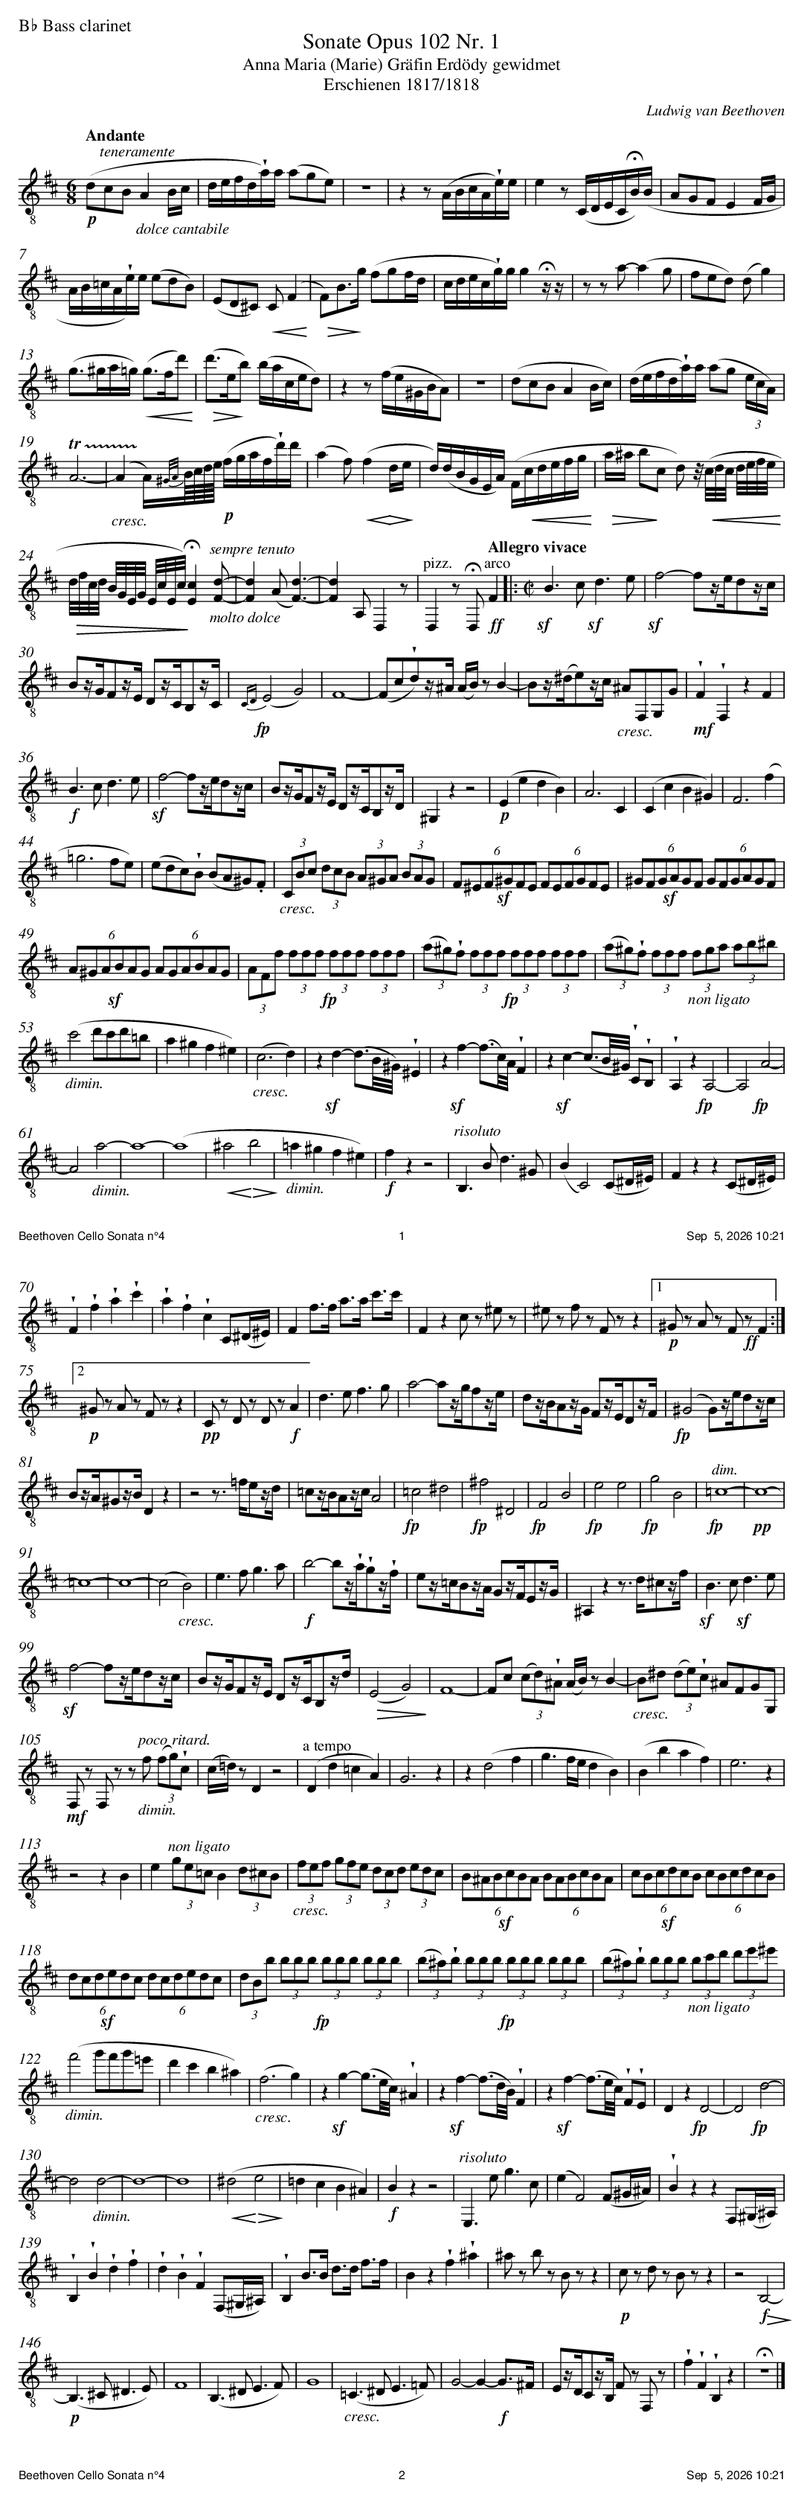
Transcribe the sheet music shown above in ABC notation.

X:1
%%text B\002 Bass clarinet
T:Sonate Opus 102 Nr. 1
T:Anna Maria (Marie) Gräfin Erdödy gewidmet
T:Erschienen 1817/1818
C:Ludwig van Beethoven
M:6/8
L:1/8
K:Bm clef=treble_8
[Q:"Andante"]
!p! (D"^teneramente"CB, "_dolce cantabile"A,2 B,/2C/2 | D/2E/2F/2D/2!wedge!A/2)A/2 (AGE) | Z | z2 z (A,/2B,/2C/2A,/2!wedge!E/2)E/2 | E2 z (C,/2D,/2E,/2C,/2!fermata!B,/2)(B,/2 | A,G,F, E,2 F,/2G,/2 |
A,/2B,/2=C/2A,/2!wedge!E/2)E/2 (EDB,) | (E,D,^C,)!<(! C, (F,2 !<)!|!>(! F,)B,>!>)!G (FGF/2D/2 | C/2D/2E/2C/2!wedge!G/2)G/2 G2 !fermata!z/2 z/2 | z z A- (A2 G | FED) (D G2) |
(G>^GA/2=G/2) !<(!(G>Fd) !<)!|!>(!(d>E!>)!B) (B/2A/2C/2E/2D) | z2 z (F/2E/2^G,/2B,/2A,) | Z | (DCB, A,2 B,/2C/2) | (D/2E/2F/2D/2!wedge!A/2)A/2 (AG (3E/2C/2A,/2) |
!trill!!trill(!A,6- | ("_cresc."A,2 !trill)!A,/2){^G,/2A,/2}B,/8C/8D/8E/8!p! (F/2G/2A/2F/2!wedge!d/2)d/2 | (A2 F) !<(!(F2!<)!!>(! D/2!>)!E/2 | D/2)(D/2B,/2G,/2E,/2A,/2) (F,/2!<(!C/2D/2E/2F/2G/2 !<)!|!>(!A/2^A/2 B!>)!C D) z/4 !<(!(C/4D/4C/4 D/4E/4F/4E/4 !<)!|
!>(!D/4F/4C/4D/4 B,/4G,/4E,/4G,/4 E,/4C/4E,/4C/4) !>)!!fermata![E,C]2 "^sempre tenuto""_molto dolce"[F,D]- | [F,D]2 (A, [F,D]3-) | [F,D]2 A,, D,,2 z | "^$1pizz."D,,2 z !fermata!D,, [Q:"Allegro vivace"]!ff! "^$1arco"F,2 |:[M:C|] !sf!B,3 C !sf!D3 E | !sf!F4- Fz/2E/2Dz/2C/2 |
B,z/2G,/2F,z/2E,/2 D,z/2C,/2B,,z/2C,/2 | !fp!{C,D,}(E,4 G,4) | F,8- | (F,C!wedge!D)z/2^A,/2 (A,/2B,/2) z B,2- | B,z/2(^D/2E)z/2C/2 "_cresc."^A,F,,G,,G, |!mf!!wedge!F,2 !wedge!F,,2 z2 F,2 |
!f!B,3 C D3 E | !sf!F4- Fz/2E/2Dz/2C/2 | B,z/2G,/2F,z/2E,/2 D,z/2C,/2B,,z/2D,/2 | ^G,,2 z2 z4 | !p!(E,2 E2 D2 B,2) | A,6 C,2 | (C,2 C2 B,2 ^G,2) | F,6 (F2 |
=G6 FE) | (EDC)!wedge!B, (B,A,^G,).F, | "_cresc."(3C,B,C (3DCB, (3A,^G,A, (3B,A,G, | (6:4:6F,^E,F,!sf!^G,F,E, (6:4:6F,E,F,G,F,E, | (6:4:6^G,F,G,!sf!A,G,F, (6:4:6G,F,G,A,G,F, |
(6:4:6A,^G,A,!sf!B,A,G, (6:4:6A,G,A,B,A,G, | (3A,F,F (3FFF (3!fp!FFF (3FFF | (3(A^G)!wedge!F (3FFF (3!fp!FFF (3FFF | (3(A^G)!wedge!F (3FFF "_non ligato"(3FGA (3AB^B |
"_dimin."(c4 dcd=B | A2 ^G2 F2 ^E2) | "_cresc."(C6 D2) | z2 !sf!D2- (D3/2B,/4^G,/4) !wedge!^E,2 | z2 !sf!F2- (F3/2C/4)A,/4 !wedge!F,2 | z2 !sf!C2- (C3/2B,/4^G,/4) !wedge!C,!wedge!B,, | !wedge!A,,2 z2 !fp!A,,4- | A,,4 !fp!A,4- |
A,4 "_dimin."A4- | A8- | (A8 |!<(!^A4!<)!!>(! B4 !>)!| "_dimin."=A2 ^G2 F2 ^E2) |!f! F2 z2 z4 | "^risoluto"B,,3 B, D3 ^G, | (B,2 C,4) (C,^D,/2^E,/2) | F,2 z2 z2 (C,^D,/2^E,/2) |
!wedge!F,2 !wedge!F2 !wedge!A2 !wedge!c2 | !wedge!A2 !wedge!F2 !wedge!C2 C,(^D,/2^E,/2) | F,2 F>F A>A c>c | F,2 z2 C z ^E z | ^E z F z F, z z2 | [1!p! ^G, z A, z F,!ff! z F,2 :|
 [2!p! ^G, z A, z F, z z2 |!pp! C, z D, z D, z!f! A,2 | D3 E F3 G | A4- Az/2G/2Fz/2E/2 | Dz/2B,/2A,z/2G,/2 F,z/2E,/2D,z/2F,/2 | (!fp!^G,4 G,)z/2E/2Dz/2C/2 |
B,z/2A,/2^G,z/2B,/2 D,2 z2 | z4 z3/2 =F/2Ez/2D/2 | =Cz/2B,/2A,z/2C/2 A,4 | !fp!=C4 ^D4 | !fp!^F4 ^D,4 | !fp!F,4 B,4 | !fp!E4 E4 | !fp!G4 B,4 | !fp!"^dim."=C8- |!pp! C8- |
=C8- | C8- | (C4 "_cresc."B,4) | E3 F G3 A |!f!B4- Bz/2!wedge!A/2!wedge!Gz/2!wedge!F/2 | Ez/2=C/2B,z/2A,/2 G,z/2F,/2E,z/2G,/2 | ^A,,2 z2 z3/2 D/2^Cz/2F/2 | !sf!B,3 C !sf!D3 E |
!sf!F4- Fz/2E/2Dz/2C/2 | B,z/2G,/2F,z/2E,/2 D,z/2C,/2B,,z/2D/2 |!>(! (E,4 G,4) !>)!| F,8- | F,C (3(CD)!wedge!^A, (A,/2B,/2) z B,2- | "_cresc."B,^D (3(DE)!wedge!C ^A,F,G,G,, |
!mf! F,, z F,, z z "^poco ritard.""_dimin."F (3(FG)!wedge!C | (C/2=D/2) z D,2 z4 | "^$1a tempo"(D,2 D2 =C2 A,2) | G,6 z2 | z2 (D4 F2 | G3 F/2E/2 D2 B,2) | (B,2 B2 A2 F2) | E6 z2 |
z4 z2 B,2 | E2 "^non ligato"(3GE=C B,2 (3D^CB, | "_cresc."(3FEF (3GFE (3DCD (3EDC | (6:4:6B,^A,B,!sf!CB,A, (6:4:6B,A,B,CB,A, | (6:4:6CB,C!sf!DCB, (6:4:6CB,CDCB, |
(6:4:6DCD!sf!EDC (6:4:6DCDEDC | (3DB,B (3BBB (3!fp!BBB (3BBB | (3(B^A)!wedge!B (3BBB (3!fp!BBB (3BBB | (3(B^A)!wedge!B (3BBB  "_non ligato"(3Bcd (3de^e |
("_dimin."f4 gfg=e | d2 c2 B2 ^A2) | "_cresc."(F6 G2) | z2 !sf!G2- (G3/2E/4C/4) !wedge!^A,2 | z2 !sf!F2- (F3/2D/4B,/4) !wedge!F,2 | z2 !sf!F2- (F3/2E/4C/4) !wedge!F,!wedge!E, | D,2 z2 !fp!D,4- | D,4 !fp!D4- |
D4 "_dimin."D4- | D8- | D8 | (!<(!^D4 !<)!!>(!E4 !>)!| =D2 C2 B,2 ^A,2) | !f!B,2 z2 z4 | "^risoluto"E,,3 E G3 C | (E2 F,4) (F,^G,/2^A,/2) | !wedge!B,2 z2 z2 F,,(^G,,/2^A,,/2) |
!wedge!B,,2 !wedge!B,2 !wedge!D2 !wedge!F2 | !wedge!D2 !wedge!B,2 !wedge!F,2 (F,,^G,,/2^A,,/2) | !wedge!B,,2 B,>B, D>D F>F | B,2 z2 !wedge!F2 !wedge!^A2 | ^A z B z B, z z2 |!p! C z D z B, z z2 | z4 !f!!>(!B,,4- !>)!|
!p!(B,,3 ^C, ^D,3 E,) | F,8 | (B,,3 ^D, E,3 F,) | G,8 | "_cresc."(=C,3 ^D, E,3 =F,) | G,4- G,2- !f!G,>^F, | E,z/2D,/2C,z/2B,,/2 F, z F,, z | !wedge!F2 !wedge!F,2 !wedge!B,,2 z2 | !fermata!z8 |]
